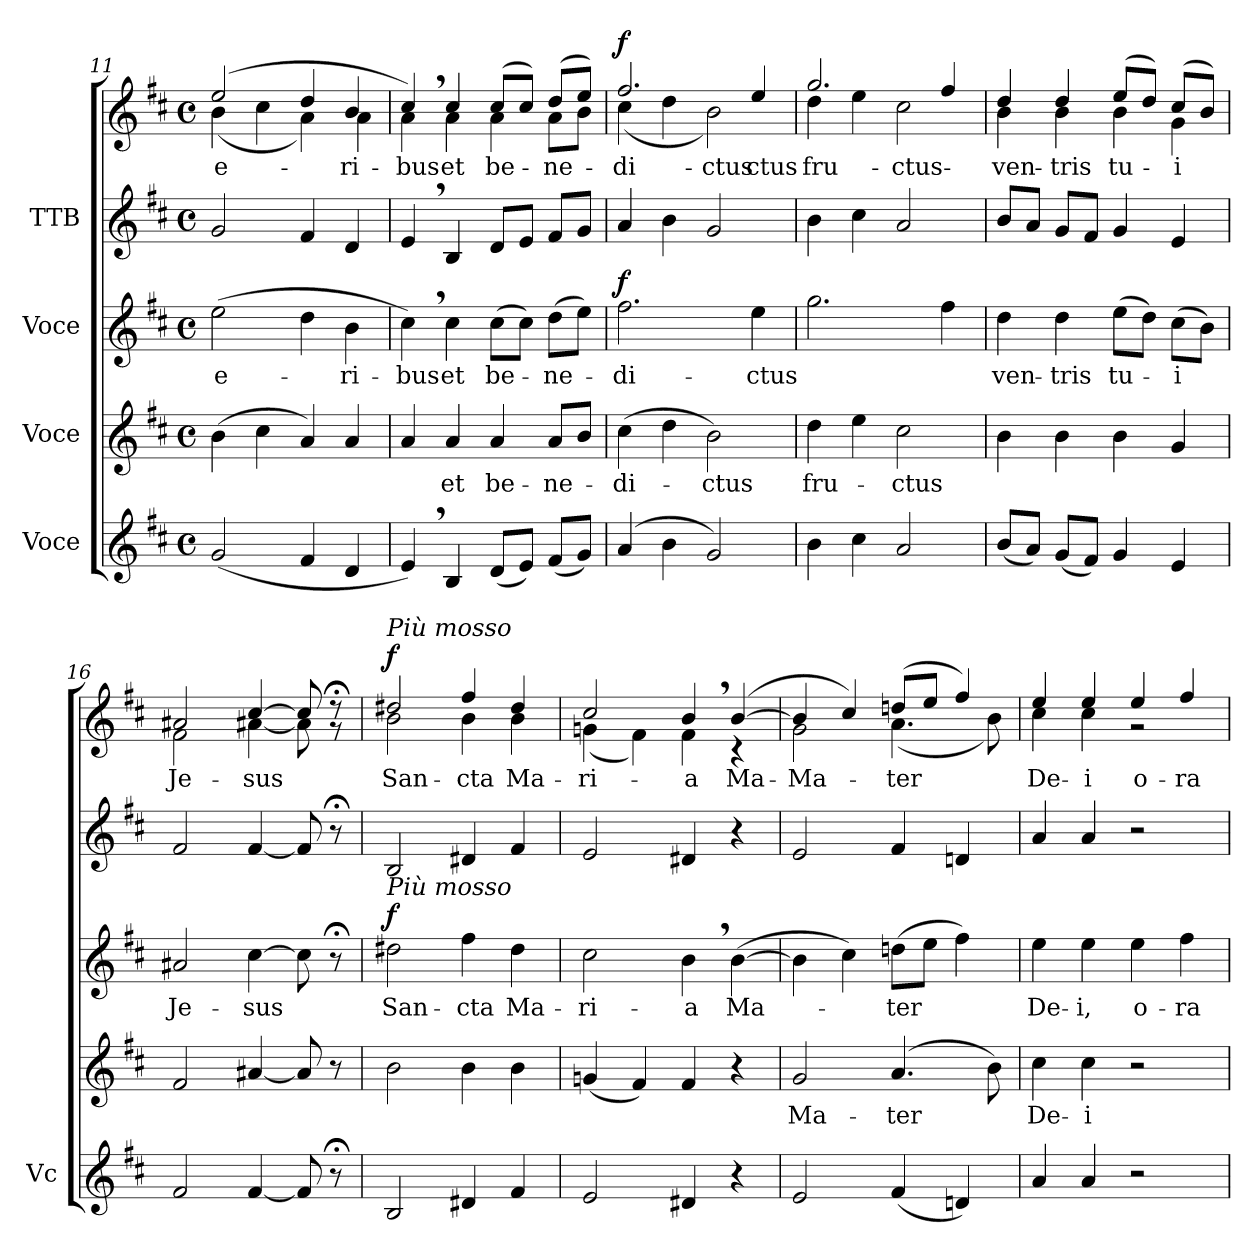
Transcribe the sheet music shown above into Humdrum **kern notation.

**kern	**kern	**text	**kern	**text	**dynam	**kern	**kern	**text	**dynam
*part4	*part3	*part3	*part2	*part2	*part2	*part1	*part1	*part1	*part1
*staff5	*staff4	*staff4	*staff3	*staff3	*staff3	*staff2	*staff1	*staff1	*staff1/2
*I"Voce	*I"Voce	*	*I"Voce	*	*	*I"TTB	*	*	*
*I'Vc	*	*	*	*	*	*	*	*	*
!!LO:LB:g=z
*clefG2	*clefG2	*	*clefG2	*	*	*clefG2	*clefG2	*	*
*k[f#c#]	*k[f#c#]	*	*k[f#c#]	*	*	*k[f#c#]	*k[f#c#]	*	*
*M4/4	*M4/4	*	*M4/4	*	*	*M4/4	*M4/4	*	*
*met(c)	*met(c)	*	*met(c)	*	*	*met(c)	*met(c)	*	*
=11	=11	=11	=11	=11	=11	=11	=11	=11	=11
!	!	!	!	!	!	!	!	!LO:LY:b	!
*	*	*	*	*	*	*	*^	*	*
(<2g/	(>4b\	.	(>2ee\	e-	.	2g/	(>2ee/	(<4b\	e-	.
.	4cc#\	.	.	.	.	.	.	4cc#\	.	.
4f#/	4a/)	.	4dd\	.	.	4f#/	4dd/	4a\)	.	.
!	!	!	!	!	!	!	!	!	!LO:LY:b	!
4d/	4a/	.	4b\	-ri-	.	4d/	4b/	4a\	-ri-	.
=12	=12	=12	=12	=12	=12	=12	=12	=12	=12	=12
!	!	!	!	!	!	!	!	!	!LO:LY:b	!
4e,/)	4a/	.	4cc#,\)	bus	.	4e,/	4cc#,/)	4a\	bus	.
!	!	!	!	!	!	!	!	!	!LO:LY:a	!
!	!	!	!	!	!	!	!	!	!LO:LY:b	!
4B/	4a/	et	4cc#\	et	.	4B/	4cc#/	4a\	et	.
!	!	!	!	!	!	!	!	!	!LO:LY:a	!
!	!	!	!	!	!	!	!	!	!LO:LY:b	!
(<8d/L	4a/	be-	(>8cc#\L	be-	.	8d/L	(>8cc#/L	4a\	be-	.
8e/J)	.	.	8cc#\J)	.	.	8e/J	8cc#/J)	.	.	.
!	!	!	!	!	!	!	!	!	!LO:LY:a	!
!	!	!	!	!	!	!	!	!	!LO:LY:b	!
(<8f#/L	8a/L	-ne-	(>8dd\L	-ne-	.	8f#/L	(>8dd/L	8a\L	-ne-	.
8g/J)	8b/J	.	8ee\J)	.	.	8g/J	8ee/J)	8b\J	.	.
=13	=13	=13	=13	=13	=13	=13	=13	=13	=13	=13
!	!	!	!	!	!	!	!	!	!LO:LY:a	!
!	!	!	!	!	!LO:DY:b	!	!	!	!LO:LY:b	!LO:DY:b
(>4a/	(>4cc#\	-di-	2.ff#\	-di-	f	4a/	2.ff#/	(<4cc#\	-di-	f
4b\	4dd\	.	.	.	.	4b\	.	4dd\	.	.
!	!	!	!	!	!	!	!	!	!LO:LY:b	!
2g/)	2b\)	-ctus	.	.	.	2g/	.	2b\)	-ctus	.
!	!	!	!	!	!	!	!	!	!LO:LY:a	!
.	.	.	4ee\	-ctus	.	.	4ee/	.	-ctus	.
!!LO:LB:g=z	!!
=14	=14	=14	=14	=14	=14	=14	=14	=14	=14	=14
!	!	!	!	!	!	!	!	!	!LO:LY:b	!
4b\	4dd\	fru-	2.gg\	.	.	4b\	2.gg/	4dd\	fru-	.
4cc#\	4ee\	.	.	.	.	4cc#\	.	4ee\	.	.
!	!	!	!	!	!	!	!	!	!LO:LY:b	!
2a/	2cc#\	-ctus	.	.	.	2a/	.	2cc#\	-ctus	.
.	.	.	4ff#\	.	.	.	4ff#/	.	.	.
=15	=15	=15	=15	=15	=15	=15	=15	=15	=15	=15
!	!	!	!	!	!	!	!	!	!LO:LY:b	!
(>8b/L	4b\	.	4dd\	ven-	.	8b/L	4dd/	4b\	ven-	.
8a/J)	.	.	.	.	.	8a/J	.	.	.	.
!	!	!	!	!	!	!	!	!	!LO:LY:b	!
(<8g/L	4b\	.	4dd\	tris	.	8g/L	4dd/	4b\	tris	.
8f#/J)	.	.	.	.	.	8f#/J	.	.	.	.
!	!	!	!	!	!	!	!	!	!LO:LY:b	!
4g/	4b\	.	(>8ee\L	tu-	.	4g/	(>8ee/L	4b\	tu-	.
.	.	.	8dd\J)	.	.	.	8dd/J)	.	.	.
!	!	!	!	!	!	!	!	!	!LO:LY:b	!
4e/	4g/	.	(>8cc#\L	-i	.	4e/	(>8cc#/L	4g\	-i	.
.	.	.	8b\J)	.	.	.	8b/J)	.	.	.
=16	=16	=16	=16	=16	=16	=16	=16	=16	=16	=16
!	!	!	!	!	!	!	!	!	!LO:LY:b	!
2f#/	2f#/	.	2a#X/	Je-	.	2f#/	2a#X/	2f#\	Je-	.
!	!	!	!	!	!	!	!	!	!LO:LY:b	!
[4f#/	[4a#X/	.	[4cc#\	sus	.	[4f#/	[4cc#/	[4a#X\	sus	.
8f#/]	8a#/]	.	8cc#\]	.	.	8f#/]	8cc#/]	8a#\]	.	.
8r;<	8r	.	8r;<	.	.	8r;<	8r;<	8r	.	.
!!LO:PB:g=z	!!
=17	=17	=17	=17	=17	=17	=17	=17	=17	=17	=17
!	!	!	!	!	!	!	!LO:TX:a:i:t=Più mosso	!	!	!
!	!	!	!LO:TX:a:i:t=Più mosso	!	!	!	!	!	!	!
!	!	!	!	!	!LO:DY:b	!	!	!	!LO:LY:b	!LO:DY:b
2B/	2b\	.	2dd#X\	San-	f	2B/	2dd#X/	2b\	San-	f
!	!	!	!	!	!	!	!	!	!LO:LY:b	!
4d#X/	4b\	.	4ff#\	cta	.	4d#X/	4ff#/	4b\	cta	.
!	!	!	!	!	!	!	!	!	!LO:LY:b	!
4f#/	4b\	.	4dd#\	Ma-	.	4f#/	4dd#/	4b\	Ma-	.
=18	=18	=18	=18	=18	=18	=18	=18	=18	=18	=18
!	!	!	!	!	!	!	!	!	!LO:LY:b	!
2e/	(<4gn/	.	2cc#\	ri-	.	2e/	2cc#/	(<4gn\	ri-	.
.	4f#/)	.	.	.	.	.	.	4f#\)	.	.
!	!	!	!	!	!	!	!	!	!LO:LY:b	!
4d#X/	4f#/	.	4b,\	a	.	4d#X/	4b,/	4f#\	a	.
!	!	!	!	!	!	!	!	!	!LO:LY:a	!
4r	4r	.	(>[4b\	Ma-	.	4r	(>[4b/	4r	Ma-	.
=19	=19	=19	=19	=19	=19	=19	=19	=19	=19	=19
!	!	!	!	!	!	!	!	!	!LO:LY:b	!
2e/	2g/	Ma-	4b\]	.	.	2e/	4b/]	2g\	Ma-	.
.	.	.	4cc#\)	.	.	.	4cc#/)	.	.	.
!	!	!	!	!	!	!	!	!	!LO:LY:a	!
!	!	!	!	!	!	!	!	!	!LO:LY:b	!
(<4f#/	(>4.a/	ter	(>8ddn\L	-ter	.	4f#/	(>8ddn/L	(<4.a\	ter	.
.	.	.	8ee\J	.	.	.	8ee/J	.	.	.
4dn/)	.	.	4ff#\)	.	.	4dn/	4ff#/)	.	.	.
.	8b\)	.	.	.	.	.	.	8b\)	.	.
!!LO:LB:g=z	!!
=20	=20	=20	=20	=20	=20	=20	=20	=20	=20	=20
!	!	!	!	!	!	!	!	!	!LO:LY:a	!
!	!	!	!	!	!	!	!	!	!LO:LY:b	!
4a/	4cc#\	De-	4ee\	De-	.	4a/	4ee/	4cc#\	De-	.
!	!	!	!	!	!	!	!	!	!LO:LY:a	!
!	!	!	!	!	!	!	!	!	!LO:LY:b	!
4a/	4cc#\	i	4ee\	i,	.	4a/	4ee/	4cc#\	i	.
!	!	!	!	!	!	!	!	!	!LO:LY:a	!
2r	2r	.	4ee\	o-	.	2r	4ee/	2r	o-	.
!	!	!	!	!	!	!	!	!	!LO:LY:a	!
.	.	.	4ff#\	ra	.	.	4ff#/	.	ra	.
*	*	*	*	*	*	*	*v	*v	*	*
=	=	=	=	=	=	=	=	=	=
*-	*-	*-	*-	*-	*-	*-	*-	*-	*-
